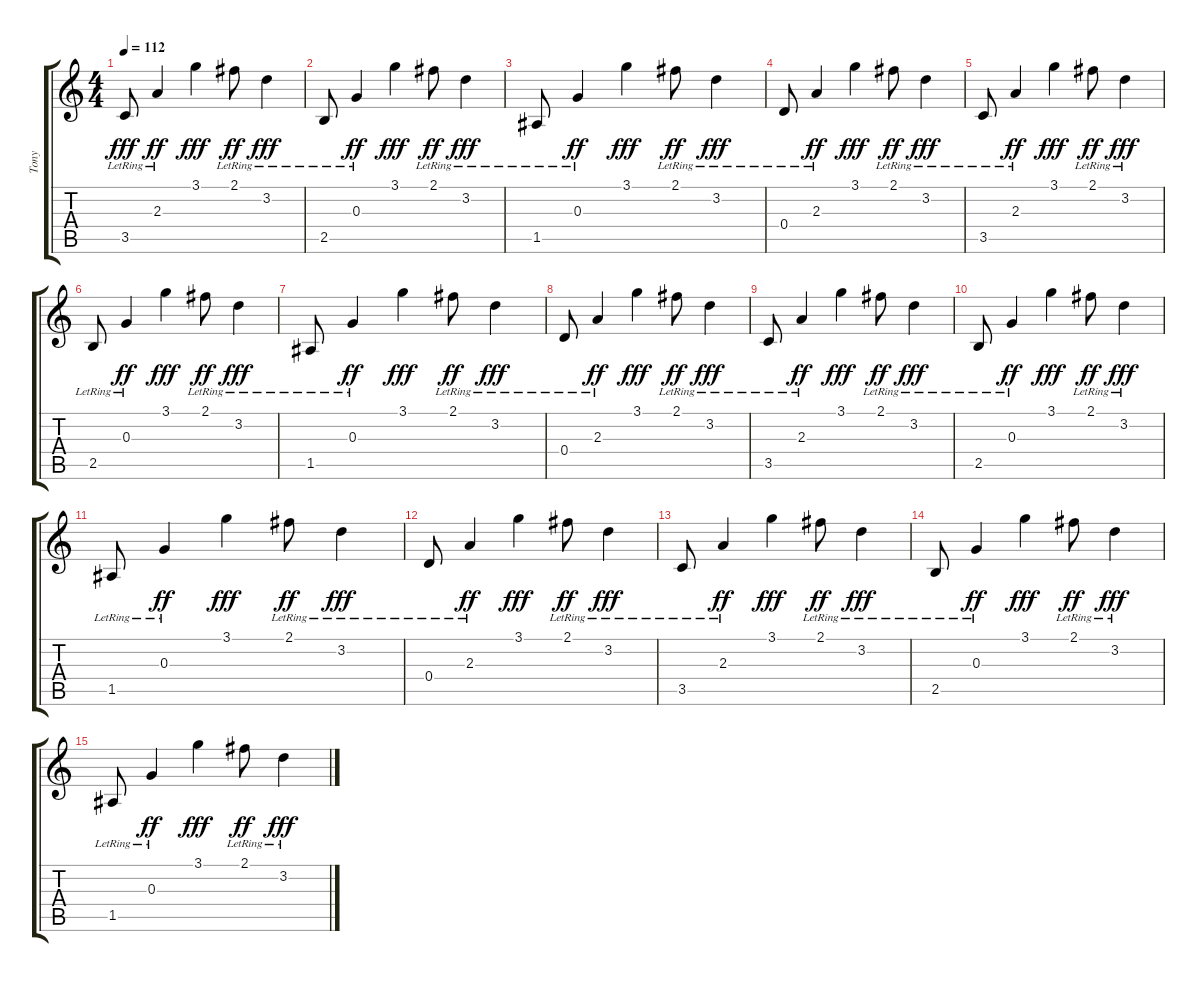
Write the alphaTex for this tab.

\track ("Tony" "Tony") {instrument distortionguitar}
\staff {score tabs}
\tuning (E4 B3 G3 D3 A2 E2) {hide}
\ts (4 4)
\tempo 112
\clef g2
\ks c
3.5{lr}.8{dy fff} 2.3{lr}.4{dy ff} 3.1.4{dy fff} 2.1{lr}.8{dy ff} 3.2{lr}.4{dy fff} |
2.5{lr}.8 0.3{lr}.4{dy ff} 3.1.4{dy fff} 2.1{lr}.8{dy ff} 3.2{lr}.4{dy fff} |
1.5{lr}.8 0.3{lr}.4{dy ff} 3.1.4{dy fff} 2.1{lr}.8{dy ff} 3.2{lr}.4{dy fff} |
0.4{lr}.8 2.3{lr}.4{dy ff} 3.1.4{dy fff} 2.1{lr}.8{dy ff} 3.2{lr}.4{dy fff} |
3.5{lr}.8 2.3{lr}.4{dy ff} 3.1.4{dy fff} 2.1{lr}.8{dy ff} 3.2{lr}.4{dy fff} |
2.5{lr}.8 0.3{lr}.4{dy ff} 3.1.4{dy fff} 2.1{lr}.8{dy ff} 3.2{lr}.4{dy fff} |
1.5{lr}.8 0.3{lr}.4{dy ff} 3.1.4{dy fff} 2.1{lr}.8{dy ff} 3.2{lr}.4{dy fff} |
0.4{lr}.8 2.3{lr}.4{dy ff} 3.1.4{dy fff} 2.1{lr}.8{dy ff} 3.2{lr}.4{dy fff} |
3.5{lr}.8 2.3{lr}.4{dy ff} 3.1.4{dy fff} 2.1{lr}.8{dy ff} 3.2{lr}.4{dy fff} |
2.5{lr}.8 0.3{lr}.4{dy ff} 3.1.4{dy fff} 2.1{lr}.8{dy ff} 3.2{lr}.4{dy fff} |
1.5{lr}.8 0.3{lr}.4{dy ff} 3.1.4{dy fff} 2.1{lr}.8{dy ff} 3.2{lr}.4{dy fff} |
0.4{lr}.8 2.3{lr}.4{dy ff} 3.1.4{dy fff} 2.1{lr}.8{dy ff} 3.2{lr}.4{dy fff} |
3.5{lr}.8 2.3{lr}.4{dy ff} 3.1.4{dy fff} 2.1{lr}.8{dy ff} 3.2{lr}.4{dy fff} |
2.5{lr}.8 0.3{lr}.4{dy ff} 3.1.4{dy fff} 2.1{lr}.8{dy ff} 3.2{lr}.4{dy fff} |
1.5{lr}.8 0.3{lr}.4{dy ff} 3.1.4{dy fff} 2.1{lr}.8{dy ff} 3.2{lr}.4{dy fff}
